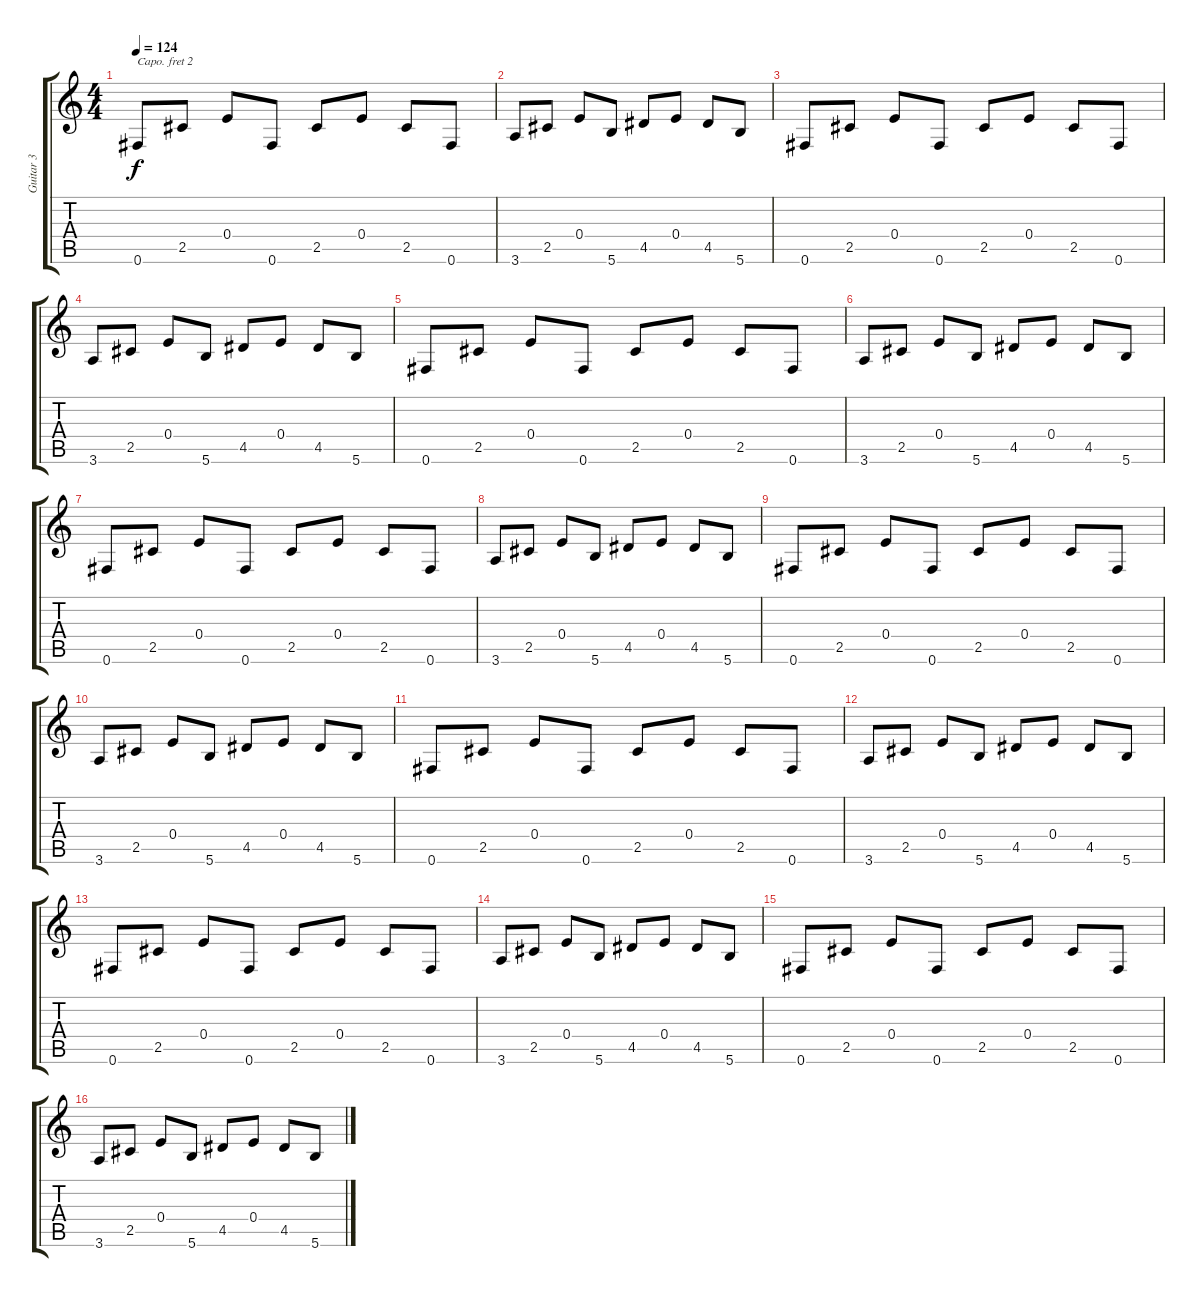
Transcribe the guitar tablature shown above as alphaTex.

\track ("Guitar 3" "Guitar 3") {instrument electricguitarclean}
\staff {score tabs}
\capo 2
\tuning (E4 B3 G3 D3 A2 E2) {hide}
\ts (4 4)
\tempo 124
\clef g2
\ks c
0.6.8{dy f instrument electricguitarclean} 2.5.8 0.4.8 0.6.8 2.5.8 0.4.8 2.5.8 0.6.8 |
3.6.8 2.5.8 0.4.8 5.6.8 4.5.8 0.4.8 4.5.8 5.6.8 |
0.6.8 2.5.8 0.4.8 0.6.8 2.5.8 0.4.8 2.5.8 0.6.8 |
3.6.8 2.5.8 0.4.8 5.6.8 4.5.8 0.4.8 4.5.8 5.6.8 |
0.6.8 2.5.8 0.4.8 0.6.8 2.5.8 0.4.8 2.5.8 0.6.8 |
3.6.8 2.5.8 0.4.8 5.6.8 4.5.8 0.4.8 4.5.8 5.6.8 |
0.6.8 2.5.8 0.4.8 0.6.8 2.5.8 0.4.8 2.5.8 0.6.8 |
3.6.8 2.5.8 0.4.8 5.6.8 4.5.8 0.4.8 4.5.8 5.6.8 |
0.6.8 2.5.8 0.4.8 0.6.8 2.5.8 0.4.8 2.5.8 0.6.8 |
3.6.8 2.5.8 0.4.8 5.6.8 4.5.8 0.4.8 4.5.8 5.6.8 |
0.6.8 2.5.8 0.4.8 0.6.8 2.5.8 0.4.8 2.5.8 0.6.8 |
3.6.8 2.5.8 0.4.8 5.6.8 4.5.8 0.4.8 4.5.8 5.6.8 |
0.6.8 2.5.8 0.4.8 0.6.8 2.5.8 0.4.8 2.5.8 0.6.8 |
3.6.8 2.5.8 0.4.8 5.6.8 4.5.8 0.4.8 4.5.8 5.6.8 |
0.6.8 2.5.8 0.4.8 0.6.8 2.5.8 0.4.8 2.5.8 0.6.8 |
3.6.8 2.5.8 0.4.8 5.6.8 4.5.8 0.4.8 4.5.8 5.6.8
